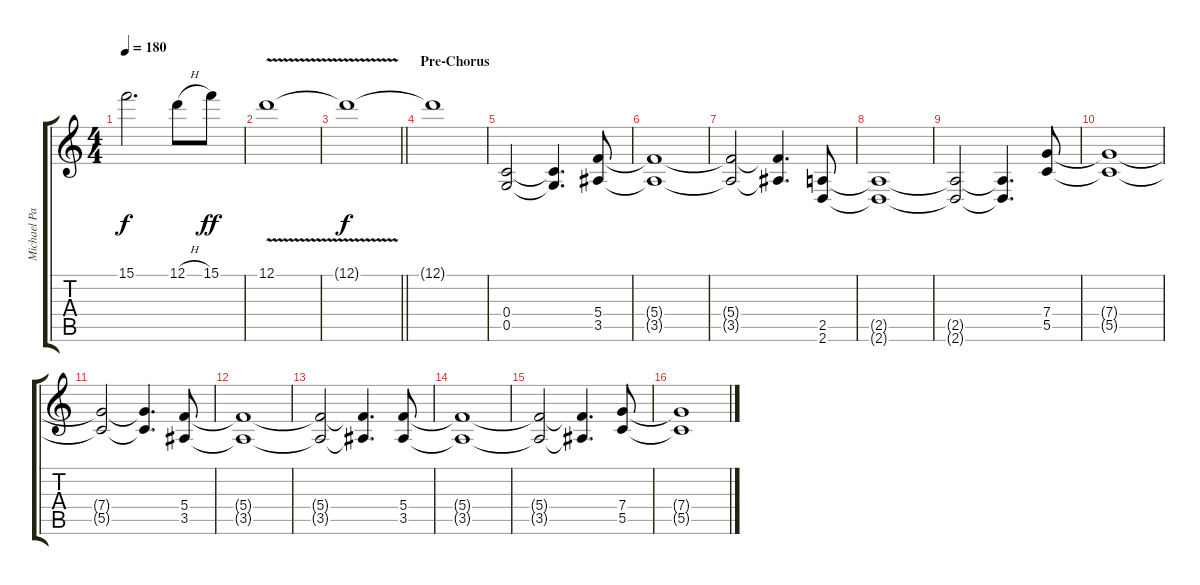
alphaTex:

\track ("Michael Padget" "Michael Pa") {instrument distortionguitar}
\staff {score tabs}
\tuning (D4 A3 F3 C3 G2 C2) {hide}
\ts (4 4)
\tempo 180
\clef g2
\ks c
15.1{t}.2{d dy f} 12.1{h}.8 15.1.8{dy ff} |
12.1{v}.1{volume 0} |
\barLineRight lightlight
12.1{t}.1{dy f} |
\section ("" "Pre-Chorus")
12.1{t}.1 |
(0.4 0.5).2 (0.4{t} 0.5{t}).4{d} (5.4 3.5).8 |
(5.4{t} 3.5{t}).1 |
(5.4{t} 3.5{t}).2 (5.4{t} 3.5{t}).4{d} (2.5 2.6).8 |
(2.5{t} 2.6{t}).1 |
(2.5{t} 2.6{t}).2 (2.5{t} 2.6{t}).4{d} (7.4 5.5).8 |
(7.4{t} 5.5{t}).1 |
(7.4{t} 5.5{t}).2 (7.4{t} 5.5{t}).4{d} (5.4 3.5).8 |
(5.4{t} 3.5{t}).1 |
(5.4{t} 3.5{t}).2 (5.4{t} 3.5{t}).4{d} (5.4 3.5).8 |
(5.4{t} 3.5{t}).1 |
(5.4{t} 3.5{t}).2 (5.4{t} 3.5{t}).4{d} (7.4 5.5).8 |
(7.4{t} 5.5{t}).1
